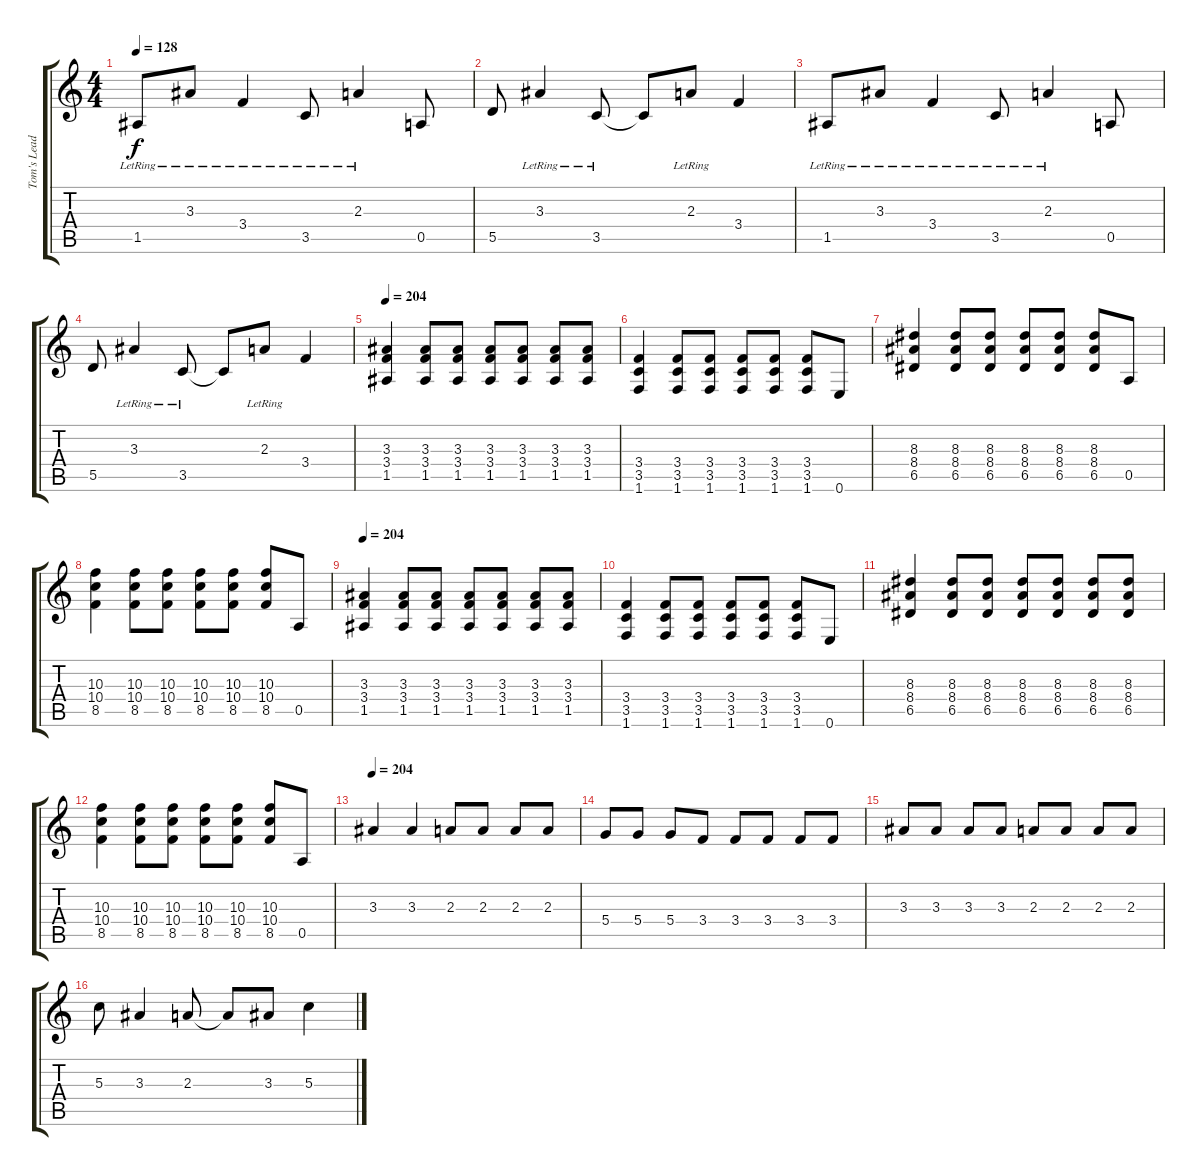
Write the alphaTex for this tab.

\track ("Tom's Lead Guitar" "Tom's Lead") {instrument overdrivenguitar}
\staff {score tabs}
\tuning (E4 B3 G3 D3 A2 E2) {hide}
\ts (4 4)
\tempo 128
\clef g2
\ks c
1.5{lr}.8{dy f} 3.3{lr}.8 3.4{lr}.4 3.5{lr}.8 2.3{lr}.4 0.5.8 |
5.5.8 3.3{lr}.4 3.5{lr}.8 3.5{t}.8 2.3{lr}.8 3.4.4 |
1.5{lr}.8 3.3{lr}.8 3.4{lr}.4 3.5{lr}.8 2.3{lr}.4 0.5.8 |
5.5.8 3.3{lr}.4 3.5{lr}.8 3.5{t}.8 2.3{lr}.8 3.4.4 |
\tempo 204
(3.3 3.4 1.5).4{instrument distortionguitar} (3.3 3.4 1.5).8 (3.3 3.4 1.5).8 (3.3 3.4 1.5).8 (3.3 3.4 1.5).8 (3.3 3.4 1.5).8 (3.3 3.4 1.5).8 |
(3.4 3.5 1.6).4 (3.4 3.5 1.6).8 (3.4 3.5 1.6).8 (3.4 3.5 1.6).8 (3.4 3.5 1.6).8 (3.4 3.5 1.6).8 0.6.8 |
(8.3 8.4 6.5).4 (8.3 8.4 6.5).8 (8.3 8.4 6.5).8 (8.3 8.4 6.5).8 (8.3 8.4 6.5).8 (8.3 8.4 6.5).8 0.5.8 |
(10.3 10.4 8.5).4 (10.3 10.4 8.5).8 (10.3 10.4 8.5).8 (10.3 10.4 8.5).8 (10.3 10.4 8.5).8 (10.3 10.4 8.5).8 0.5.8 |
\tempo 204
(3.3 3.4 1.5).4 (3.3 3.4 1.5).8 (3.3 3.4 1.5).8 (3.3 3.4 1.5).8 (3.3 3.4 1.5).8 (3.3 3.4 1.5).8 (3.3 3.4 1.5).8 |
(3.4 3.5 1.6).4 (3.4 3.5 1.6).8 (3.4 3.5 1.6).8 (3.4 3.5 1.6).8 (3.4 3.5 1.6).8 (3.4 3.5 1.6).8 0.6.8 |
(8.3 8.4 6.5).4 (8.3 8.4 6.5).8 (8.3 8.4 6.5).8 (8.3 8.4 6.5).8 (8.3 8.4 6.5).8 (8.3 8.4 6.5).8 (8.3 8.4 6.5).8 |
(10.3 10.4 8.5).4 (10.3 10.4 8.5).8 (10.3 10.4 8.5).8 (10.3 10.4 8.5).8 (10.3 10.4 8.5).8 (10.3 10.4 8.5).8 0.5.8 |
\tempo 204
3.3.4 3.3.4 2.3.8 2.3.8 2.3.8 2.3.8 |
5.4.8 5.4.8 5.4.8 3.4.8 3.4.8 3.4.8 3.4.8 3.4.8 |
3.3.8 3.3.8 3.3.8 3.3.8 2.3.8 2.3.8 2.3.8 2.3.8 |
5.3.8 3.3.4 2.3.8 2.3{t}.8 3.3.8 5.3.4
